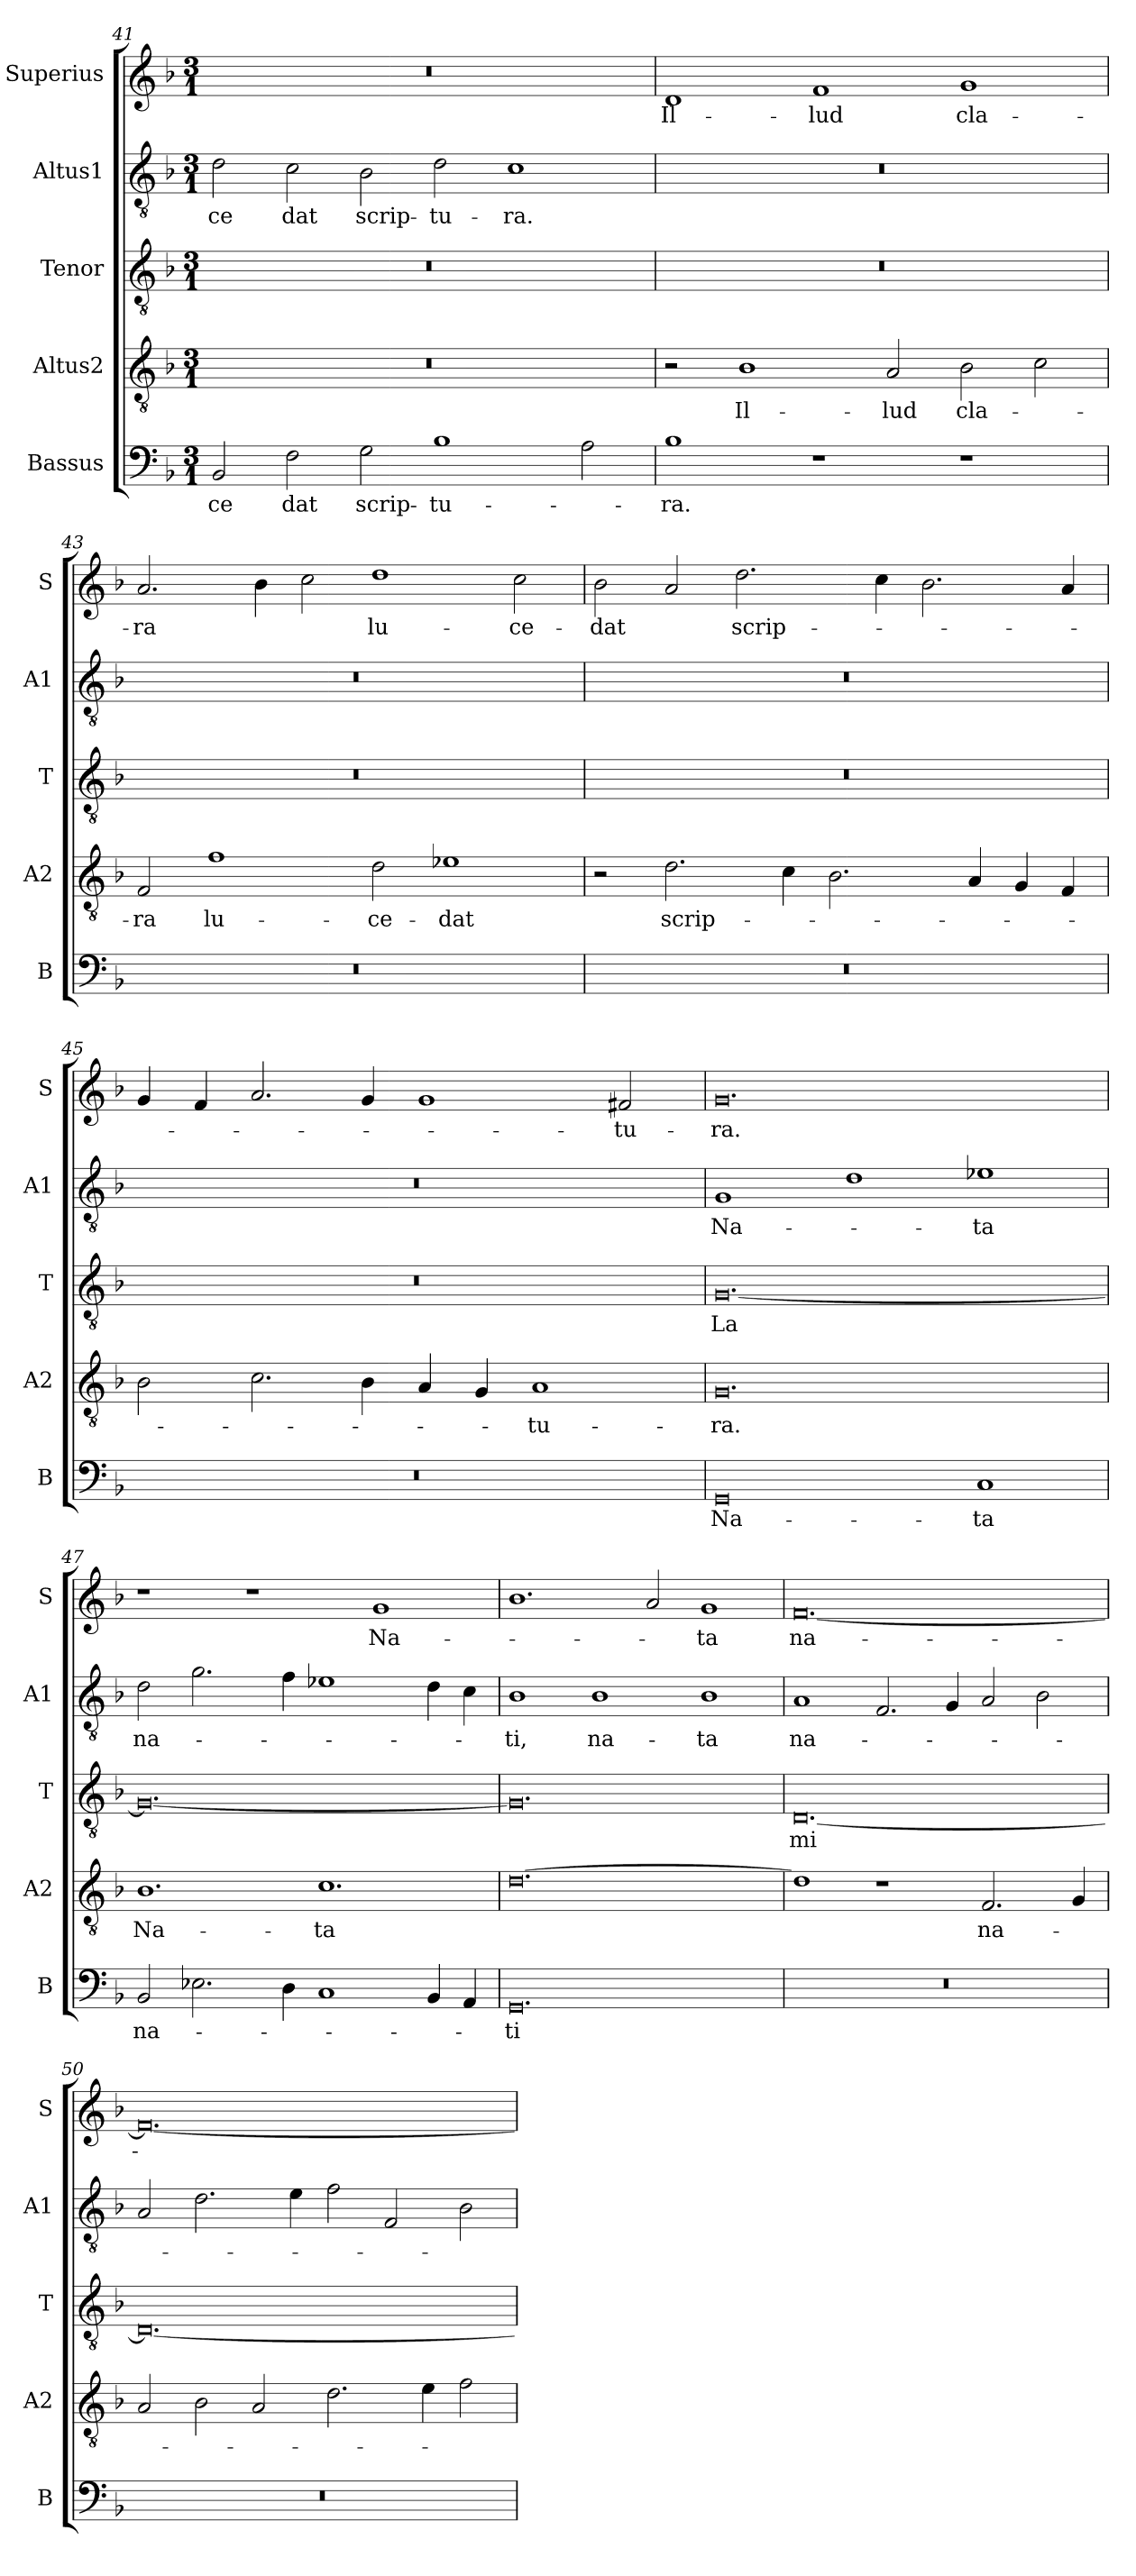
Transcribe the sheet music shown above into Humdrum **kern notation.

**kern	**text	**kern	**text	**kern	**text	**kern	**text	**kern	**text
*part5	*part5	*part4	*part4	*part3	*part3	*part2	*part2	*part1	*part1
*staff5	*staff5	*staff4	*staff4	*staff3	*staff3	*staff2	*staff2	*staff1	*staff1
*I"Bassus	*	*I"Altus2	*	*I"Tenor	*	*I"Altus1	*	*I"Superius	*
*I'B	*	*I'A2	*	*I'T	*	*I'A1	*	*I'S	*
*clefF4	*	*clefGv2	*	*clefGv2	*	*clefGv2	*	*clefG2	*
*k[b-]	*	*k[b-]	*	*k[b-]	*	*k[b-]	*	*k[b-]	*
*M3/1	*	*M3/1	*	*M3/1	*	*M3/1	*	*M3/1	*
=41	=41	=41	=41	=41	=41	=41	=41	=41	=41
2BB-/	-ce	0.r	.	0.r	.	2d\	-ce	0.r	.
2F\	dat	.	.	.	.	2c\	dat	.	.
2G\	scrip-	.	.	.	.	2B-\	scrip-	.	.
1B-	-tu-	.	.	.	.	2d\	-tu-	.	.
.	.	.	.	.	.	1c	-ra.	.	.
2A\	.	.	.	.	.	.	.	.	.
=42	=42	=42	=42	=42	=42	=42	=42	=42	=42
1B-	-ra.	2r	.	0.r	.	0.r	.	1d	Il-
.	.	1B-	Il-	.	.	.	.	.	.
1r	.	.	.	.	.	.	.	1f	-lud
.	.	2A/	-lud	.	.	.	.	.	.
1r	.	2B-\	cla-	.	.	.	.	1g	cla-
.	.	2c\	.	.	.	.	.	.	.
=43	=43	=43	=43	=43	=43	=43	=43	=43	=43
0.r	.	2F/	-ra	0.r	.	0.r	.	2.a/	-ra
.	.	1f	lu-	.	.	.	.	.	.
.	.	.	.	.	.	.	.	4b-\	.
.	.	.	.	.	.	.	.	2cc\	.
.	.	2d\	-ce-	.	.	.	.	1dd	lu-
.	.	1e-X	-dat	.	.	.	.	.	.
.	.	.	.	.	.	.	.	2cc\	-ce-
=44	=44	=44	=44	=44	=44	=44	=44	=44	=44
0.r	.	2r	.	0.r	.	0.r	.	2b-\	-dat
.	.	2.d\	scrip-	.	.	.	.	2a/	.
.	.	.	.	.	.	.	.	2.dd\	scrip-
.	.	4c\	.	.	.	.	.	.	.
.	.	2.B-\	.	.	.	.	.	.	.
.	.	.	.	.	.	.	.	4cc\	.
.	.	.	.	.	.	.	.	2.b-\	.
.	.	4A/	.	.	.	.	.	.	.
.	.	4G/	.	.	.	.	.	.	.
.	.	4F/	.	.	.	.	.	4a/	.
=45	=45	=45	=45	=45	=45	=45	=45	=45	=45
0.r	.	2B-\	.	0.r	.	0.r	.	4g/	.
.	.	.	.	.	.	.	.	4f/	.
.	.	2.c\	.	.	.	.	.	2.a/	.
.	.	4B-\	.	.	.	.	.	4g/	.
.	.	4A/	.	.	.	.	.	1g	.
.	.	4G/	.	.	.	.	.	.	.
.	.	1A	-tu-	.	.	.	.	.	.
.	.	.	.	.	.	.	.	2f#X/	-tu-
=46	=46	=46	=46	=46	=46	=46	=46	=46	=46
0GG	Na-	0.G	-ra.	[0.G	La	1G	Na-	0.g	-ra.
.	.	.	.	.	.	1d	.	.	.
1C	-ta	.	.	.	.	1e-X	-ta	.	.
=47	=47	=47	=47	=47	=47	=47	=47	=47	=47
2BB-/	na-	1.B-	Na-	0.G_	.	2d\	na-	1r	.
2.E-X\	.	.	.	.	.	2.g\	.	.	.
.	.	.	.	.	.	.	.	1r	.
4D\	.	.	.	.	.	4f\	.	.	.
1C	.	1.c	-ta	.	.	1e-X	.	.	.
.	.	.	.	.	.	.	.	1g	Na-
4BB-/	.	.	.	.	.	4d\	.	.	.
4AA/	.	.	.	.	.	4c\	.	.	.
=48	=48	=48	=48	=48	=48	=48	=48	=48	=48
0.GG	-ti	[0.d	.	0.G]	.	1B-	-ti,	1.b-	.
.	.	.	.	.	.	1B-	na-	.	.
.	.	.	.	.	.	.	.	2a/	.
.	.	.	.	.	.	1B-	-ta	1g	-ta
=49	=49	=49	=49	=49	=49	=49	=49	=49	=49
0.r	.	1d]	.	[0.D	mi	1A	na-	[0.f	na-
.	.	1r	.	.	.	2.F/	.	.	.
.	.	.	.	.	.	4G/	.	.	.
.	.	2.F/	na-	.	.	2A/	.	.	.
.	.	.	.	.	.	2B-\	.	.	.
.	.	4G/	.	.	.	.	.	.	.
=50	=50	=50	=50	=50	=50	=50	=50	=50	=50
0.r	.	2A/	.	0.D_	.	2A/	.	0.f_	.
.	.	2B-\	.	.	.	2.d\	.	.	.
.	.	2A/	.	.	.	.	.	.	.
.	.	.	.	.	.	4e\	.	.	.
.	.	2.d\	.	.	.	2f\	.	.	.
.	.	.	.	.	.	2F/	.	.	.
.	.	4e\	.	.	.	.	.	.	.
.	.	2f\	.	.	.	2B-\	.	.	.
=	=	=	=	=	=	=	=	=	=
*-	*-	*-	*-	*-	*-	*-	*-	*-	*-
